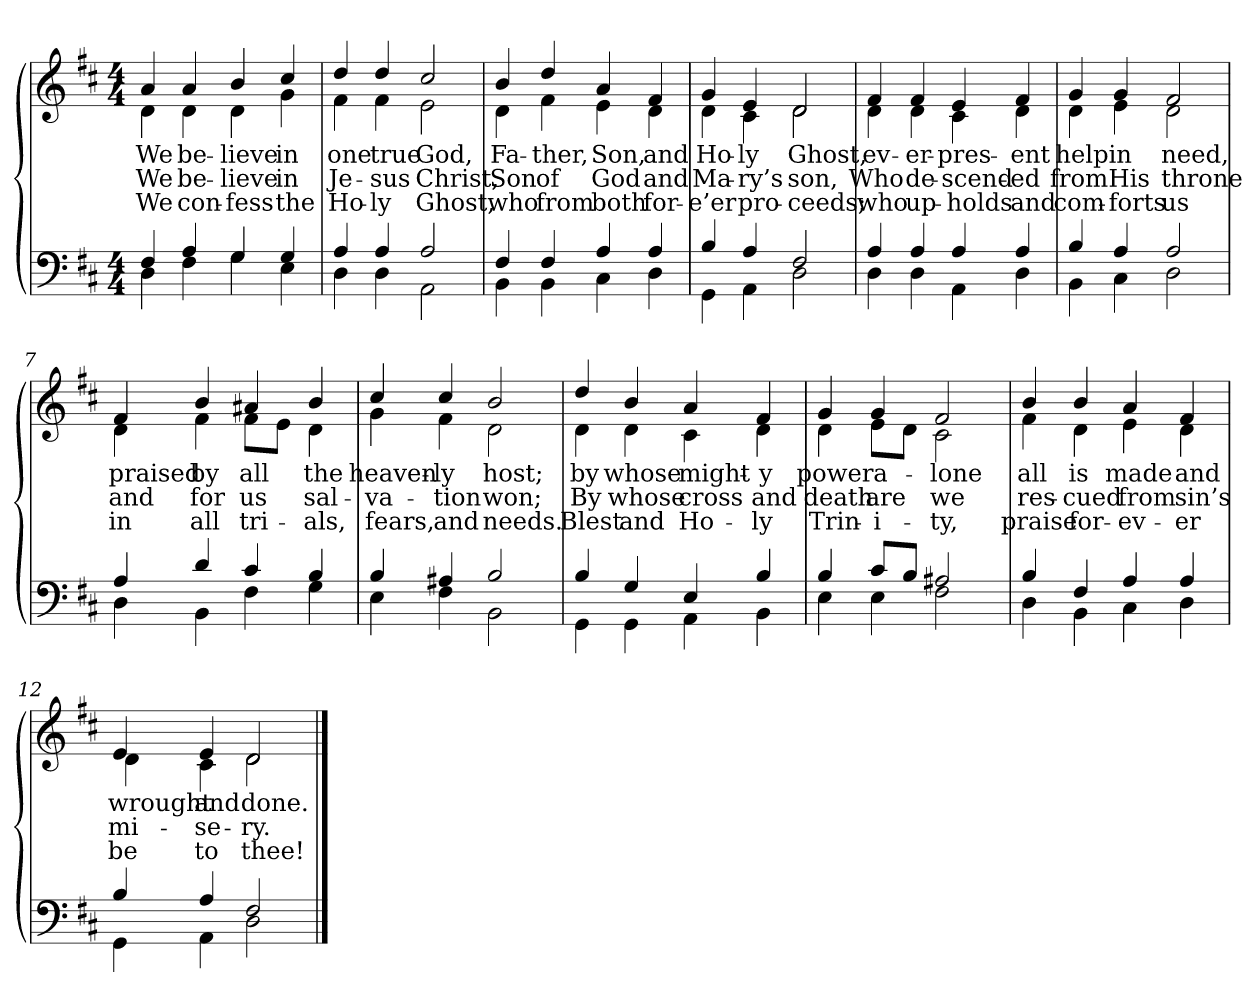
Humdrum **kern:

**kern	**kern	**text	**text	**text
*part2	*part1	*part1	*part1	*part1
*staff2	*staff1	*staff1	*staff1	*staff1
*clefF4	*clefG2	*	*	*
*k[f#c#]	*k[f#c#]	*	*	*
*M4/4	*M4/4	*	*	*
=1	=1	=1	=1	=1
*^	*	*	*	*
!	!	!LO:TX:b:i:t=Verse	!	!	!
!	!	!	!LO:LY:b	!LO:LY:b	!LO:LY:b
*	*	*^	*	*	*
4F#/	4D\	4a/	4d\	We	We	We
!	!	!	!	!LO:LY:b	!LO:LY:b	!LO:LY:b
4A/	4F#\	4a/	4d\	be-	be-	con-
!	!	!	!	!LO:LY:b	!LO:LY:b	!LO:LY:b
4G/	4G\	4b/	4d\	-lieve	-lieve	-fess
!	!	!	!	!LO:LY:b	!LO:LY:b	!LO:LY:b
4G/	4E\	4cc#/	4g\	in	in	the
=2	=2	=2	=2	=2	=2	=2
!	!	!	!	!LO:LY:b	!LO:LY:b	!LO:LY:b
4A/	4D\	4dd/	4f#\	one	Je-	Ho-
!	!	!	!	!LO:LY:b	!LO:LY:b	!LO:LY:b
4A/	4D\	4dd/	4f#\	true	-sus	-ly
!	!	!	!	!LO:LY:b	!LO:LY:b	!LO:LY:b
2A/	2AA\	2cc#/	2e\	God,	Christ,	Ghost,
!!LO:LB:g=z	!!
=3	=3	=3	=3	=3	=3	=3
!	!	!	!	!LO:LY:b	!LO:LY:b	!LO:LY:b
4F#/	4BB\	4b/	4d\	Fa-	Son	who
!	!	!	!	!LO:LY:b	!LO:LY:b	!LO:LY:b
4F#/	4BB\	4dd/	4f#\	-ther,	of	from
!	!	!	!	!LO:LY:b	!LO:LY:b	!LO:LY:b
4A/	4C#\	4a/	4e\	Son,	God	both
!	!	!	!	!LO:LY:b	!LO:LY:b	!LO:LY:b
4A/	4D\	4f#/	4d\	and	and	for-
=4	=4	=4	=4	=4	=4	=4
!	!	!	!	!LO:LY:b	!LO:LY:b	!LO:LY:b
4B/	4GG\	4g/	4d\	Ho-	Ma-	-e’er
!	!	!	!	!LO:LY:b	!LO:LY:b	!LO:LY:b
4A/	4AA\	4e/	4c#\	-ly	-ry’s	pro-
!	!	!	!	!LO:LY:b	!LO:LY:b	!LO:LY:b
2F#/	2D\	2d/	2d\	Ghost,	son,	-ceeds;
!!LO:LB:g=z	!!
=5	=5	=5	=5	=5	=5	=5
!	!	!	!	!LO:LY:b	!LO:LY:b	!LO:LY:b
4A/	4D\	4f#/	4d\	ev-	Who	who
!	!	!	!	!LO:LY:b	!LO:LY:b	!LO:LY:b
4A/	4D\	4f#/	4d\	-er-	de-	up-
!	!	!	!	!LO:LY:b	!LO:LY:b	!LO:LY:b
4A/	4AA\	4e/	4c#\	-pres-	-scend-	-holds
!	!	!	!	!LO:LY:b	!LO:LY:b	!LO:LY:b
4A/	4D\	4f#/	4d\	-ent	-ed	and
=6	=6	=6	=6	=6	=6	=6
!	!	!	!	!LO:LY:b	!LO:LY:b	!LO:LY:b
4B/	4BB\	4g/	4d\	help	from	com-
!	!	!	!	!LO:LY:b	!LO:LY:b	!LO:LY:b
4A/	4C#\	4g/	4e\	in	His	-forts
!	!	!	!	!LO:LY:b	!LO:LY:b	!LO:LY:b
2A/	2D\	2f#/	2d\	need,	throne	us
!!LO:LB:g=z	!!
=7	=7	=7	=7	=7	=7	=7
!	!	!	!	!LO:LY:b	!LO:LY:b	!LO:LY:b
4A/	4D\	4f#/	4d\	praised	and	in
!	!	!	!	!LO:LY:b	!LO:LY:b	!LO:LY:b
4d/	4BB\	4b/	4f#\	by	for	all
!	!	!	!	!LO:LY:b	!LO:LY:b	!LO:LY:b
4c#/	4F#\	4a#X/	8f#\L	all	us	tri-
.	.	.	8e\J	.	.	.
!	!	!	!	!LO:LY:b	!LO:LY:b	!LO:LY:b
4B/	4G\	4b/	4d\	the	sal-	-als,
=8	=8	=8	=8	=8	=8	=8
!	!	!	!	!LO:LY:b	!LO:LY:b	!LO:LY:b
4B/	4E\	4cc#/	4g\	heaven-	-va-	fears,
!	!	!	!	!LO:LY:b	!LO:LY:b	!LO:LY:b
4A#X/	4F#\	4cc#/	4f#\	-ly	-tion	and
!	!	!	!	!LO:LY:b	!LO:LY:b	!LO:LY:b
2B/	2BB\	2b/	2d\	host;	won;	needs.
!!LO:LB:g=z	!!
=9	=9	=9	=9	=9	=9	=9
!	!	!	!	!LO:LY:b	!LO:LY:b	!LO:LY:b
4B/	4GG\	4dd/	4d\	by	By	Blest
!	!	!	!	!LO:LY:b	!LO:LY:b	!LO:LY:b
4G/	4GG\	4b/	4d\	whose	whose	and
!	!	!	!	!LO:LY:b	!LO:LY:b	!LO:LY:b
4E/	4AA\	4a/	4c#\	might-	cross	Ho-
!	!	!	!	!LO:LY:b	!LO:LY:b	!LO:LY:b
4B/	4BB\	4f#/	4d\	-y	and	-ly
=10	=10	=10	=10	=10	=10	=10
!	!	!	!	!LO:LY:b	!LO:LY:b	!LO:LY:b
4B/	4E\	4g/	4d\	power	death	Trin-
!	!	!	!	!LO:LY:b	!LO:LY:b	!LO:LY:b
8c#/L	4E\	4g/	8e\L	a-	are	-i-
8B/J	.	.	8d\J	.	.	.
!	!	!	!	!LO:LY:b	!LO:LY:b	!LO:LY:b
2A#X/	2F#\	2f#/	2c#\	-lone	we	-ty,
!!LO:LB:g=z	!!
=11	=11	=11	=11	=11	=11	=11
!	!	!	!	!LO:LY:b	!LO:LY:b	!LO:LY:b
4B/	4D\	4b/	4f#\	all	res-	praise
!	!	!	!	!LO:LY:b	!LO:LY:b	!LO:LY:b
4F#/	4BB\	4b/	4d\	is	-cued	for-
!	!	!	!	!LO:LY:b	!LO:LY:b	!LO:LY:b
4A/	4C#\	4a/	4e\	made	from	-ev-
!	!	!	!	!LO:LY:b	!LO:LY:b	!LO:LY:b
4A/	4D\	4f#/	4d\	and	sin’s	-er
=12	=12	=12	=12	=12	=12	=12
!	!	!	!	!LO:LY:b	!LO:LY:b	!LO:LY:b
4B/	4GG\	4e/	4d\	wrought	mi-	be
!	!	!	!	!LO:LY:b	!LO:LY:b	!LO:LY:b
4A/	4AA\	4e/	4c#\	and	-se-	to
!	!	!	!	!LO:LY:b	!LO:LY:b	!LO:LY:b
2F#/	2D\	2d/	2d\	done.	-ry.	thee!
*v	*v	*	*	*	*	*
*	*v	*v	*	*	*
==	==	==	==	==
*-	*-	*-	*-	*-
